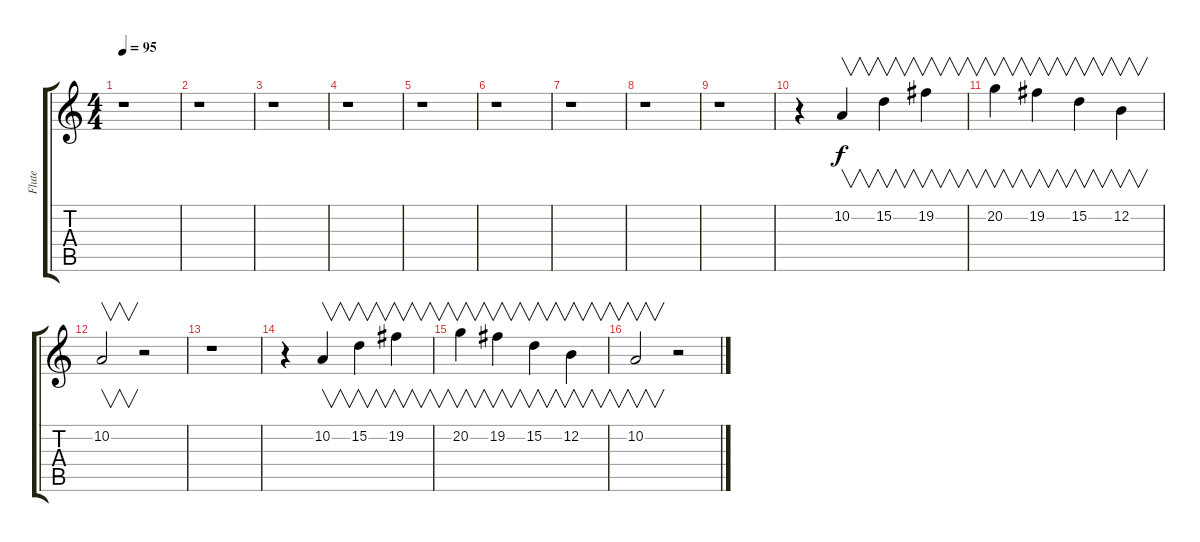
\track ("Flute" "Flute") {instrument recorder}
\staff {score tabs}
\tuning (E4 B3 G3 D3 A2 E2) {hide}
\ts (4 4)
\tempo 95
\clef g2
\ks c
r.1{dy f} |
r.1 |
r.1 |
r.1 |
r.1 |
r.1 |
r.1 |
r.1 |
r.1 |
r.4 10.2.4{v} 15.2.4{v} 19.2.4{v} |
20.2.4{v} 19.2.4{v} 15.2.4{v} 12.2.4{v} |
10.2.2{v} r.2 |
r.1 |
r.4 10.2.4{v} 15.2.4{v} 19.2.4{v} |
20.2.4{v} 19.2.4{v} 15.2.4{v} 12.2.4{v} |
10.2.2{v} r.2
